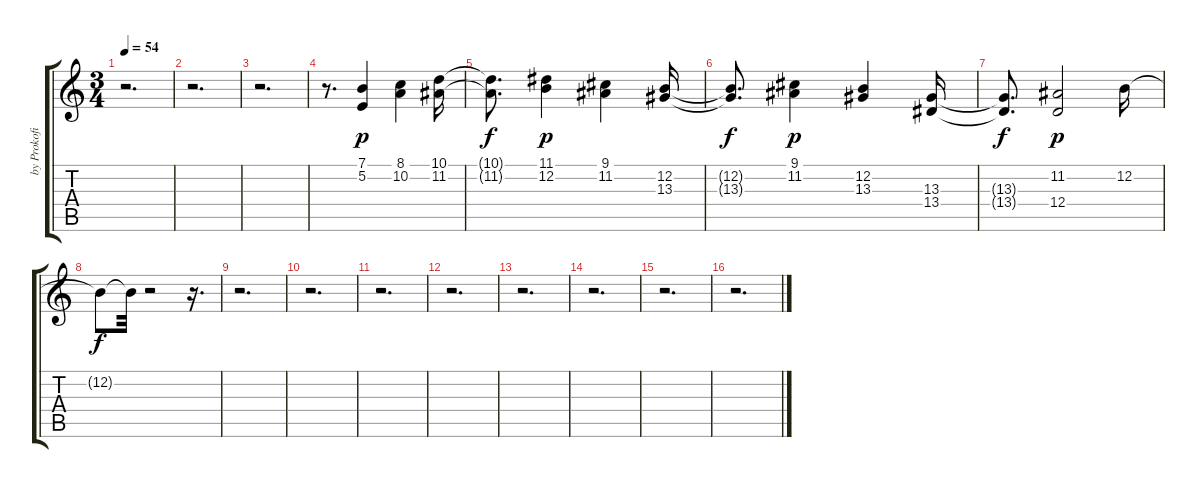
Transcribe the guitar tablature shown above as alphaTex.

\track ("by Prokofiev" "by Prokofi") {instrument oboe}
\staff {score tabs}
\tuning (E4 B3 G3 D3 A2 E2) {hide}
\ts (3 4)
\tempo 54
\clef g2
\ks c
r.2{d dy f} |
r.2{d} |
r.2{d} |
r.8{d} (7.1 5.2).4{dy p} (8.1 10.2).4 (10.1 11.2).16 |
(10.1{t} 11.2{t}).8{d dy f} (11.1 12.2).4{dy p} (9.1 11.2).4 (12.2 13.3).16 |
(12.2{t} 13.3{t}).8{d dy f} (9.1 11.2).4{dy p} (12.2 13.3).4 (13.3 13.4).16 |
(13.3{t} 13.4{t}).8{d dy f} (11.2 12.4).2{dy p} 12.2.16 |
12.2{t}.8{dy f} 12.2{t}.32 r.2 r.16{d} |
r.2{d} |
r.2{d} |
r.2{d} |
r.2{d} |
r.2{d} |
r.2{d} |
r.2{d} |
r.2{d}
